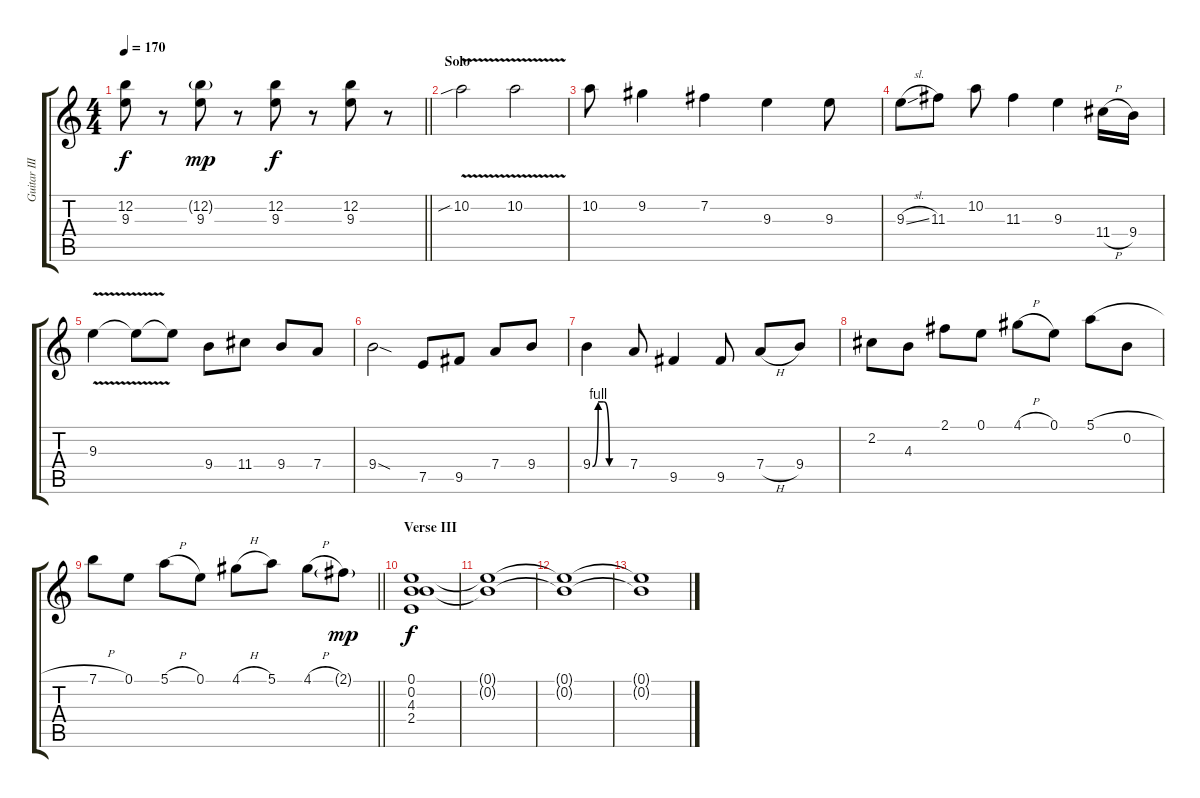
\track ("Guitar III" "Guitar III") {instrument distortionguitar}
\staff {score tabs}
\tuning (E4 B3 G3 D3 A2 D2) {hide}
\ts (4 4)
\tempo 170
\clef g2
\barLineRight lightlight
\ks c
(12.2 9.3).8{dy f} r.8 (12.2{g} 9.3).8{dy mp} r.8 (12.2 9.3).8{dy f} r.8 (12.2 9.3).8 r.8 |
\section ("" "Solo")
10.2{v sib}.2{volume 16} 10.2{v}.2 |
10.2.8 9.2.4 7.2.4 9.3.4 9.3.8 |
9.3{sl}.8 11.3.8 10.2.8 11.3.4 9.3.4 11.4{h}.16 9.4.16 |
9.3{v}.4 9.3{t}.8 9.3{t}.8 9.4.8 11.4.8 9.4.8 7.4.8 |
9.4{sod}.2 7.5.8 9.5.8 7.4.8 9.4.8 |
9.4{be (custom 0 0 10 4 20 4 30 0 60 0)}.4 7.4.8 9.5.4 9.5.8 7.4{h}.8 9.4.8 |
2.2.8 4.3.8 2.1.8 0.1.8 4.1{h}.8 0.1.8 5.1{h}.8 0.2.8 |
\barLineRight lightlight
7.1{h}.8 0.1.8 5.1{h}.8 0.1.8 4.1{h}.8 5.1.8 4.1{h}.8 2.1{g}.8{dy mp} |
\section ("" "Verse III")
(0.1 0.2 4.3 2.4).1{dy f volume 0} |
(0.1{t} 0.2{t}).1 |
(0.1{t} 0.2{t}).1 |
(0.1{t} 0.2{t}).1
